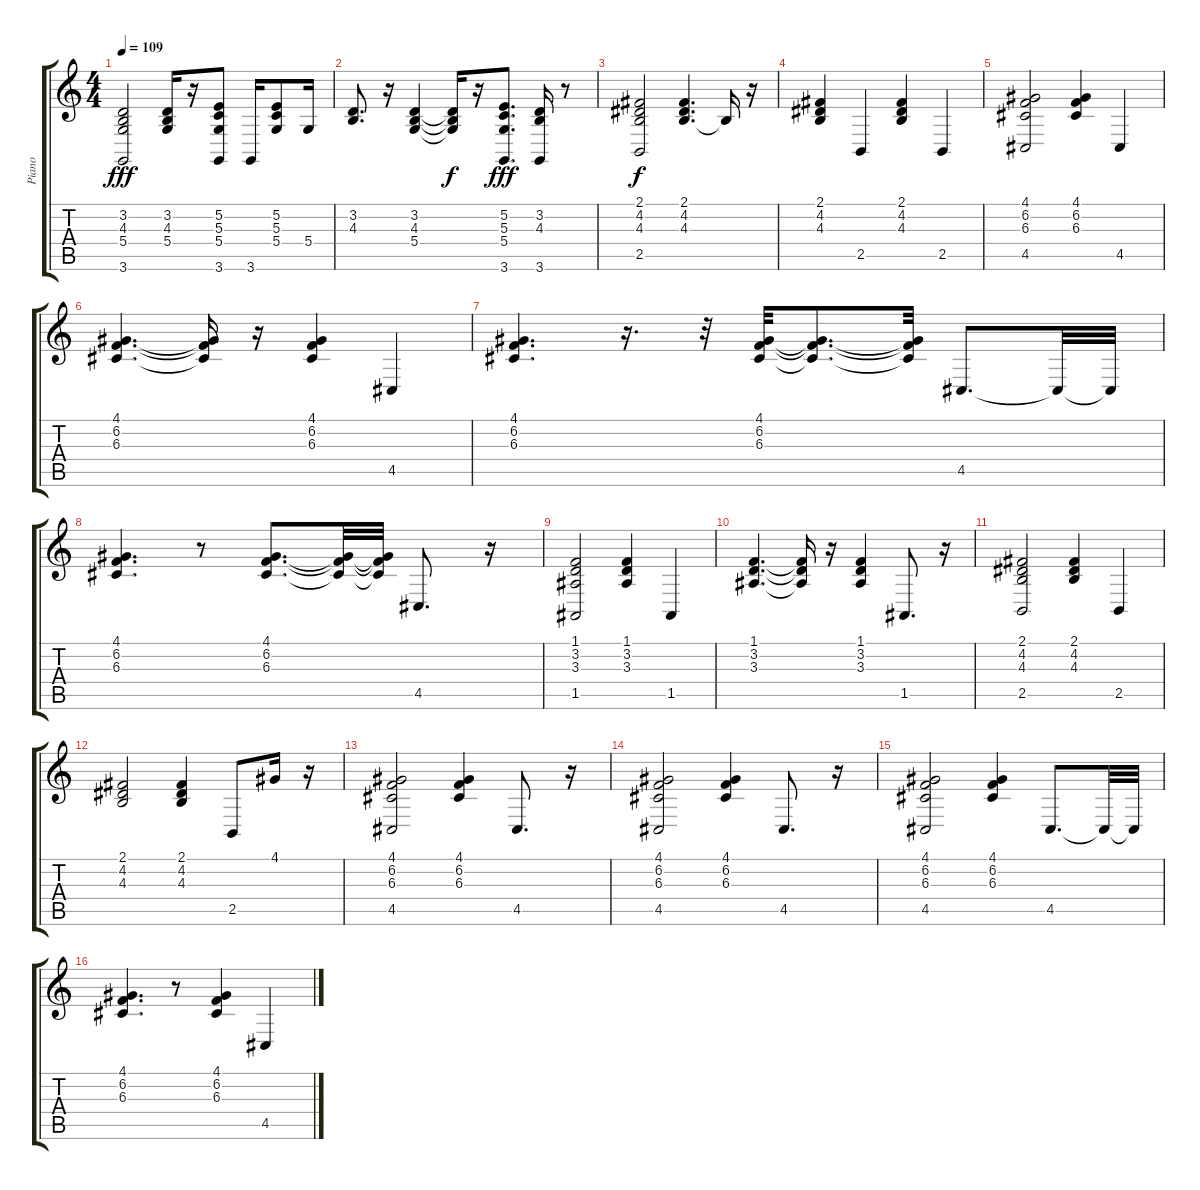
\track ("Piano" "Piano") {instrument acousticgrandpiano}
\staff {score tabs}
\tuning (E4 B3 G3 D3 A2 E2) {hide}
\ts (4 4)
\tempo 109
\clef g2
\ks c
(3.2 4.3 5.4 3.6).2{dy fff} (3.2 4.3 5.4).16 r.16 (5.2 5.3 5.4 3.6).8 3.6.16 (5.2 5.3 5.4).8 5.4.16 |
(3.2 4.3).8{d} r.16 (3.2 4.3 5.4).4 (3.2{t} 4.3{t} 5.4{t}).16{dy f} r.16 (5.2 5.3 5.4 3.6).8{d dy fff} (3.2 4.3 3.6).16 r.8 |
(2.1 4.2 4.3 2.5).2{dy f} (2.1 4.2 4.3).4{d} 4.3{t}.16 r.16 |
(2.1 4.2 4.3).4 2.5.4 (2.1 4.2 4.3).4 2.5.4 |
(4.1 6.2 6.3 4.5).2 (4.1 6.2 6.3).4 4.5.4 |
(4.1 6.2 6.3).4{d} (4.1{t} 6.2{t} 6.3{t}).16 r.16 (4.1 6.2 6.3).4 4.5.4 |
(4.1 6.2 6.3).4{d} r.16{d} r.32 (4.1 6.2 6.3).32 (4.1{t} 6.2{t} 6.3{t}).8{d} (4.1{t} 6.2{t} 6.3{t}).32 4.5.8{d} 4.5{t}.32 4.5{t}.32 |
(4.1 6.2 6.3).4{d} r.8 (4.1 6.2 6.3).8{d} (4.1{t} 6.2{t} 6.3{t}).32 (4.1{t} 6.2{t} 6.3{t}).32 4.5.8{d} r.16 |
(1.1 3.2 3.3 1.5).2 (1.1 3.2 3.3).4 1.5.4 |
(1.1 3.2 3.3).4{d} (1.1{t} 3.2{t} 3.3{t}).16 r.16 (1.1 3.2 3.3).4 1.5.8{d} r.16 |
(2.1 4.2 4.3 2.5).2 (2.1 4.2 4.3).4 2.5.4 |
(2.1 4.2 4.3).2 (2.1 4.2 4.3).4 2.5.8 4.1.16 r.16 |
(4.1 6.2 6.3 4.5).2 (4.1 6.2 6.3).4 4.5.8{d} r.16 |
(4.1 6.2 6.3 4.5).2 (4.1 6.2 6.3).4 4.5.8{d} r.16 |
(4.1 6.2 6.3 4.5).2 (4.1 6.2 6.3).4 4.5.8{d} 4.5{t}.32 4.5{t}.32 |
(4.1 6.2 6.3).4{d} r.8 (4.1 6.2 6.3).4 4.5.4
